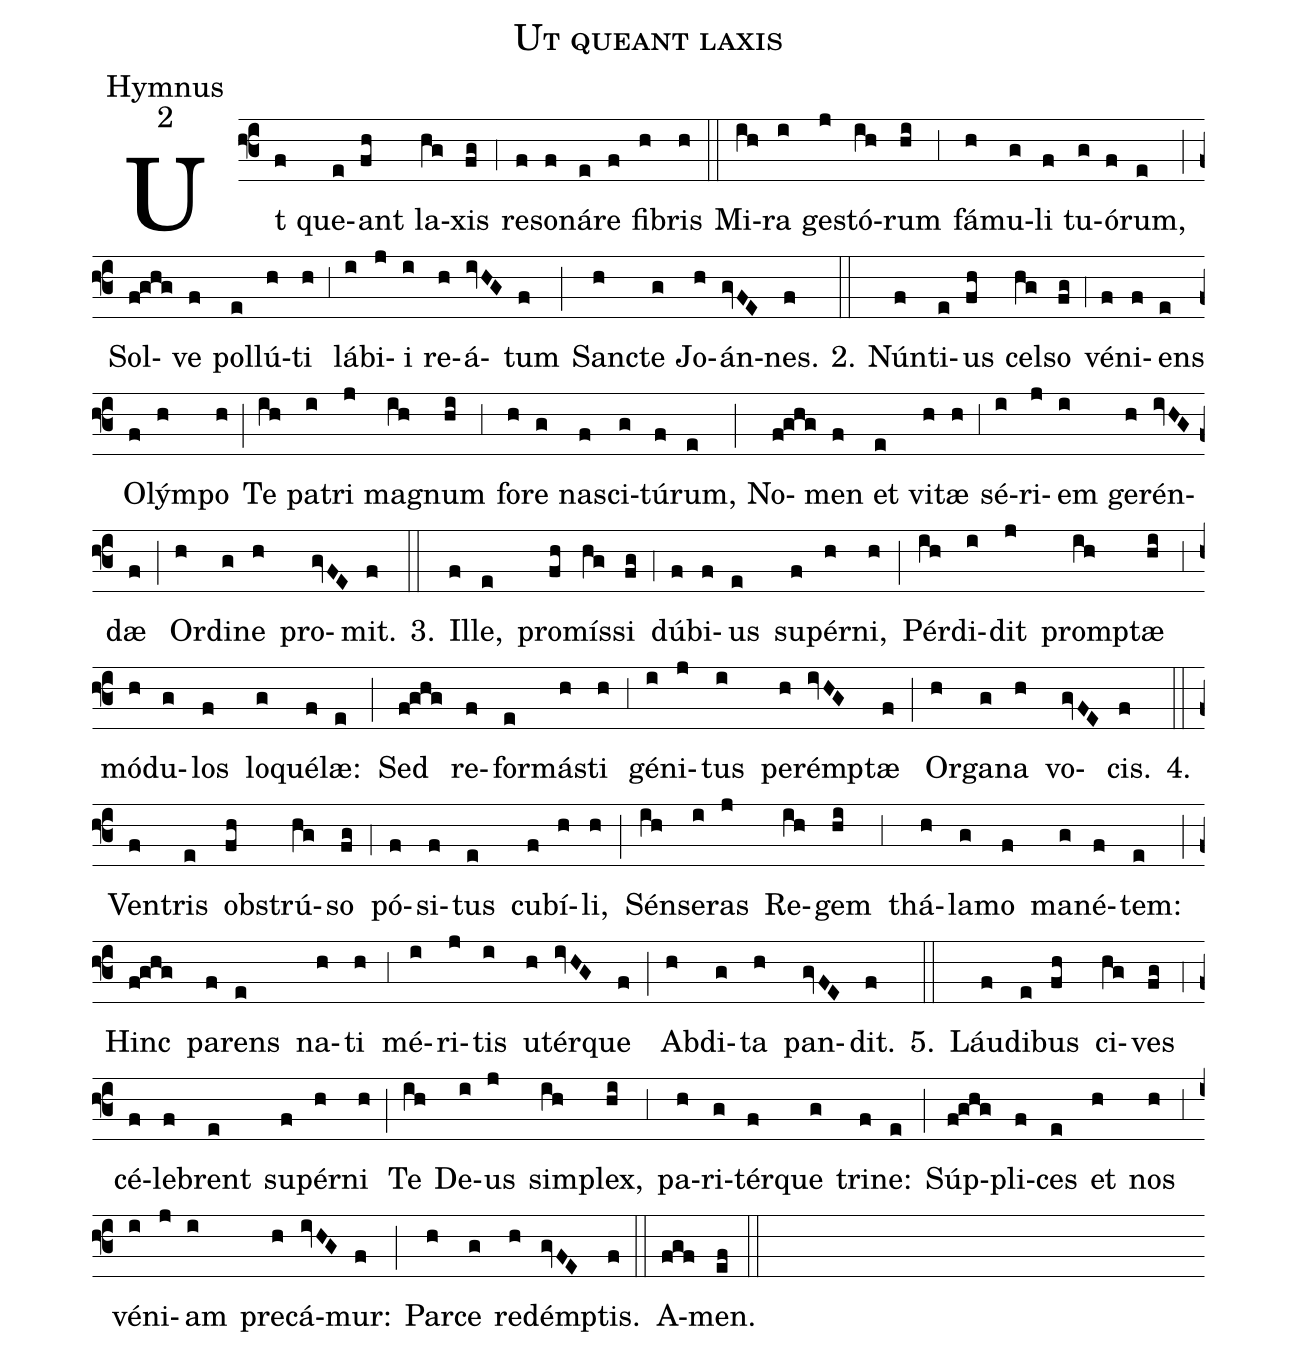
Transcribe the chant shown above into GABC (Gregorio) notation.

name:Ut queant laxis;
office-part:Hymnus;
mode:2;
%%
(f3) Ut(f) que(e)ant(fh) la(hg)xis(fg) (,4) re(f)so(f)ná(e)re(f) fi(h)bris(h) (::)
Mi(ih)ra(i) ge(j)stó(ih)rum(hi) (,3) fá(h)mu(g)li(f) tu(g)ó(f)rum,(e) (;) Sol(f!ghg)ve(f) pol(e)lú(h)ti(h) (,3) lá(i)bi(j)i(i) re(h)á(ivHG)tum(f) (;) San(h)cte(g) Jo(h)án(gvFE)nes.(f) 2.(::) Nún(f)ti(e)us(fh) cel(hg)so(fg) (,4) vé(f)ni(f)ens(e) O(f)lým(h)po(h) (;) Te(ih) pa(i)tri(j) ma(ih)gnum(hi) (,3) fo(h)re(g) na(f)sci(g)tú(f)rum,(e) (;) No(f!ghg)men(f) et(e) vi(h)tæ(h) (,3) sé(i)ri(j)em(i) ge(h)rén(ivHG)dæ(f) (;) Or(h)di(g)ne(h) pro(gvFE)mit.(f) 3.(::) Il(f)le,(e) pro(fh)mís(hg)si(fg) (,4) dú(f)bi(f)us(e) su(f)pér(h)ni,(h) (;) Pér(ih)di(i)dit(j) promp(ih)tæ(hi) (,3) mó(h)du(g)los(f) lo(g)qué(f)læ:(e) (;) Sed(f!ghg) re(f)for(e)má(h)sti(h) (,3) gé(i)ni(j)tus(i) per(h)émp(ivHG)tæ(f) (;) Or(h)ga(g)na(h) vo(gvFE)cis.(f) 4.(::) Ven(f)tris(e) ob(fh)strú(hg)so(fg) (,4) pó(f)si(f)tus(e) cu(f)bí(h)li,(h) (;) Sén(ih)se(i)ras(j) Re(ih)gem(hi) (,3) thá(h)la(g)mo(f) ma(g)né(f)tem:(e) (;) Hinc(f!ghg) pa(f)rens(e) na(h)ti(h) (,3) mé(i)ri(j)tis(i) u(h)tér(ivHG)que(f) (;) Ab(h)di(g)ta(h) pan(gvFE)dit.(f) 5.(::) Láu(f)di(e)bus(fh) ci(hg)ves(fg) (,4) cé(f)le(f)brent(e) su(f)pér(h)ni(h) (;) Te(ih) De(i)us(j) sim(ih)plex,(hi) (,3) pa(h)ri(g)tér(f)que(g) tri(f)ne:(e) (;) Súp(f!ghg)pli(f)ces(e) et(h) nos(h) (,3) vé(i)ni(j)am(i) pre(h)cá(ivHG)mur:(f) (;) Par(h)ce(g) re(h)démp(gvFE)tis.(f) (::)
A(fgf)men.(ef) (::)
